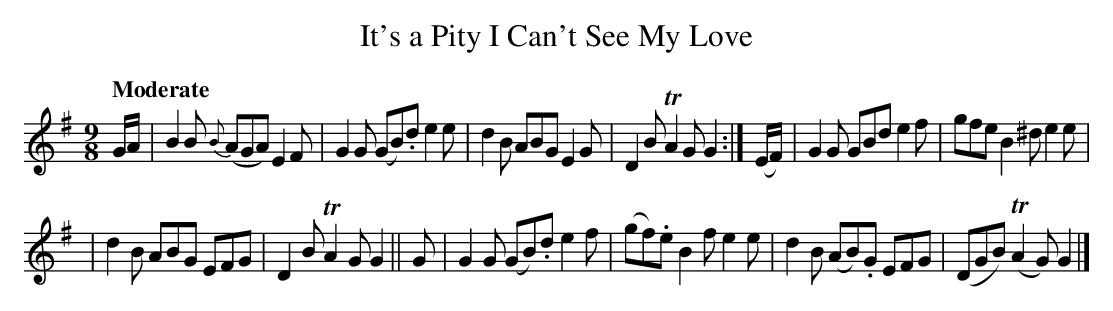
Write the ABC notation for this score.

X:1
T: It's a Pity I Can't See My Love
Q: "Moderate"
M: 9/8
L: 1/8
K: G
G/A/ |\
B2B {B}(AGA) E2F | G2G (GB).d e2e |\
d2B ABG E2G | D2B TA2G G2 :| (E/F/) |\
G2G GBd e2f | gfe B2^d e2e |
| d2B ABG EFG | D2B TA2G G2 || G |\
G2G (GB).d e2f | (gf).e B2f e2e |\
d2B (AB).G EFG | (DGB) (TA2G) G2 |]
